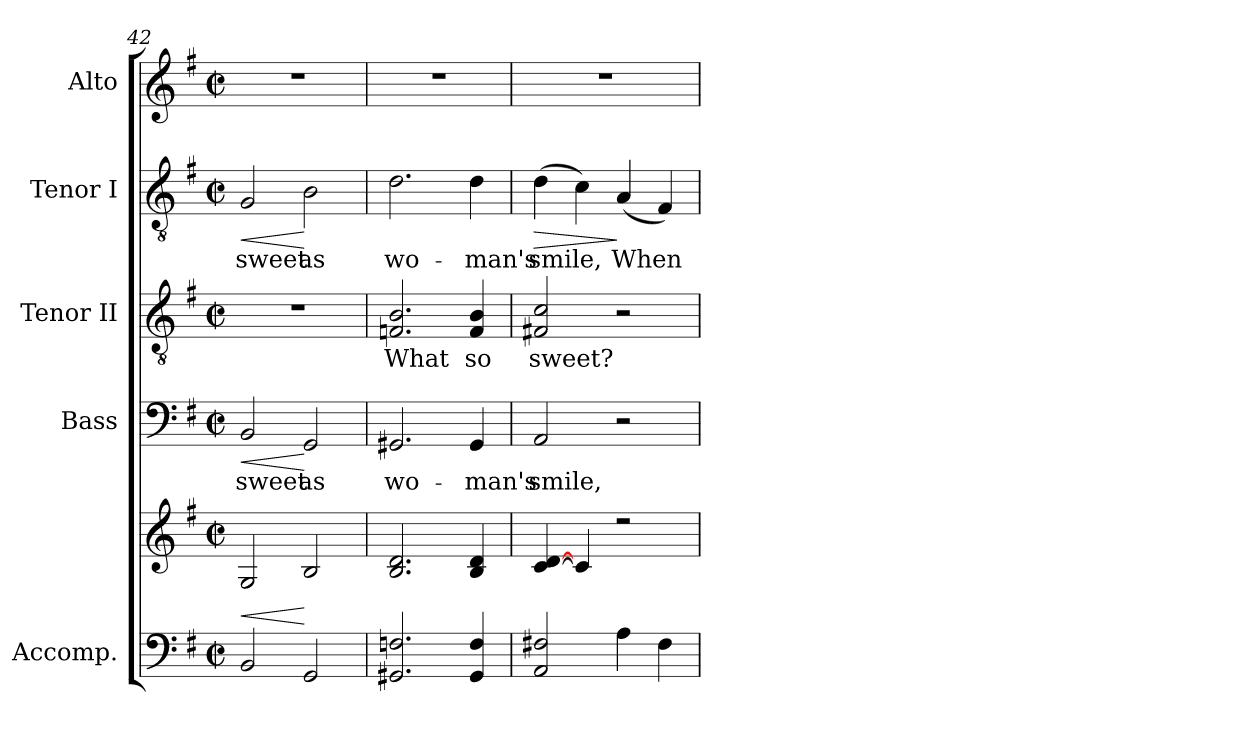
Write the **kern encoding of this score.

**kern	**kern	**dynam	**kern	**text	**dynam	**kern	**text	**kern	**text	**dynam	**kern
*part5	*part5	*part5	*part4	*part4	*part4	*part3	*part3	*part2	*part2	*part2	*part1
*staff6	*staff5	*staff5/6	*staff4	*staff4	*staff4	*staff3	*staff3	*staff2	*staff2	*staff2	*staff1
*I"Accomp.	*	*	*I"Bass	*	*	*I"Tenor II	*	*I"Tenor I	*	*	*I"Alto
*	*	*	*I'B	*	*	*I'T II	*	*I'T I	*	*	*I'A
!!LO:LB:g=z
*clefF4	*clefG2	*	*clefF4	*	*	*clefGv2	*	*clefGv2	*	*	*clefG2
*k[f#]	*k[f#]	*	*k[f#]	*	*	*k[f#]	*	*k[f#]	*	*	*k[f#]
*G:	*G:	*	*G:	*	*	*G:	*	*G:	*	*	*G:
*M2/2	*M2/2	*	*M2/2	*	*	*M2/2	*	*M2/2	*	*	*M2/2
*met(c|)	*met(c|)	*	*met(c|)	*	*	*met(c|)	*	*met(c|)	*	*	*met(c|)
=42	=42	=42	=42	=42	=42	=42	=42	=42	=42	=42	=42
!	!	!LO:HP:b	!	!LO:LY:b	!LO:HP:b	!	!	!	!LO:LY:b	!LO:HP:b	!
*	*^	*	*	*	*	*	*	*	*	*	*
2BB	2G/	1ryy	<	2BB	sweet	<	1r	.	2G	sweet	<	1r
!	!	!	!	!	!LO:LY:b	!	!	!	!	!LO:LY:b	!	!
2GG	2B/	.	[	2GG	as	[	.	.	2B	as	[	.
=43	=43	=43	=43	=43	=43	=43	=43	=43	=43	=43	=43	=43
!	!	!	!	!	!LO:LY:b	!	!	!LO:LY:b	!	!LO:LY:b	!	!
2.GG#X 2.Fn	2.B/ 2.d/	1ryy	.	2.GG#X	wo-	.	2.Fn 2.B	What	2.d	wo-	.	1r
!	!	!	!	!	!LO:LY:b	!	!	!LO:LY:b	!	!LO:LY:b	!	!
4GG# 4F	4B/ 4d/	.	.	4GG#	-man's	.	4F 4B	so	4d	-man's	.	.
=44	=44	=44	=44	=44	=44	=44	=44	=44	=44	=44	=44	=44
!	!	!	!	!	!LO:LY:b	!	!	!LO:LY:b	!	!LO:LY:b	!LO:HP:b	!
2AA 2F#X	[4c/ [4d/	1ryy	.	2AA	smile,	.	2F#X 2c	sweet?	(>4d	smile,	>	1r
.	4c/]	.	.	.	.	.	.	.	4c)	.	.	.
!	!	!	!	!	!	!	!	!	!	!LO:LY:b	!	!
4A	2r	.	.	2r	.	.	2r	.	(<4A	When	]	.
4F#	.	.	.	.	.	.	.	.	4F#)	.	.	.
*	*v	*v	*	*	*	*	*	*	*	*	*	*
=	=	=	=	=	=	=	=	=	=	=	=
*-	*-	*-	*-	*-	*-	*-	*-	*-	*-	*-	*-
